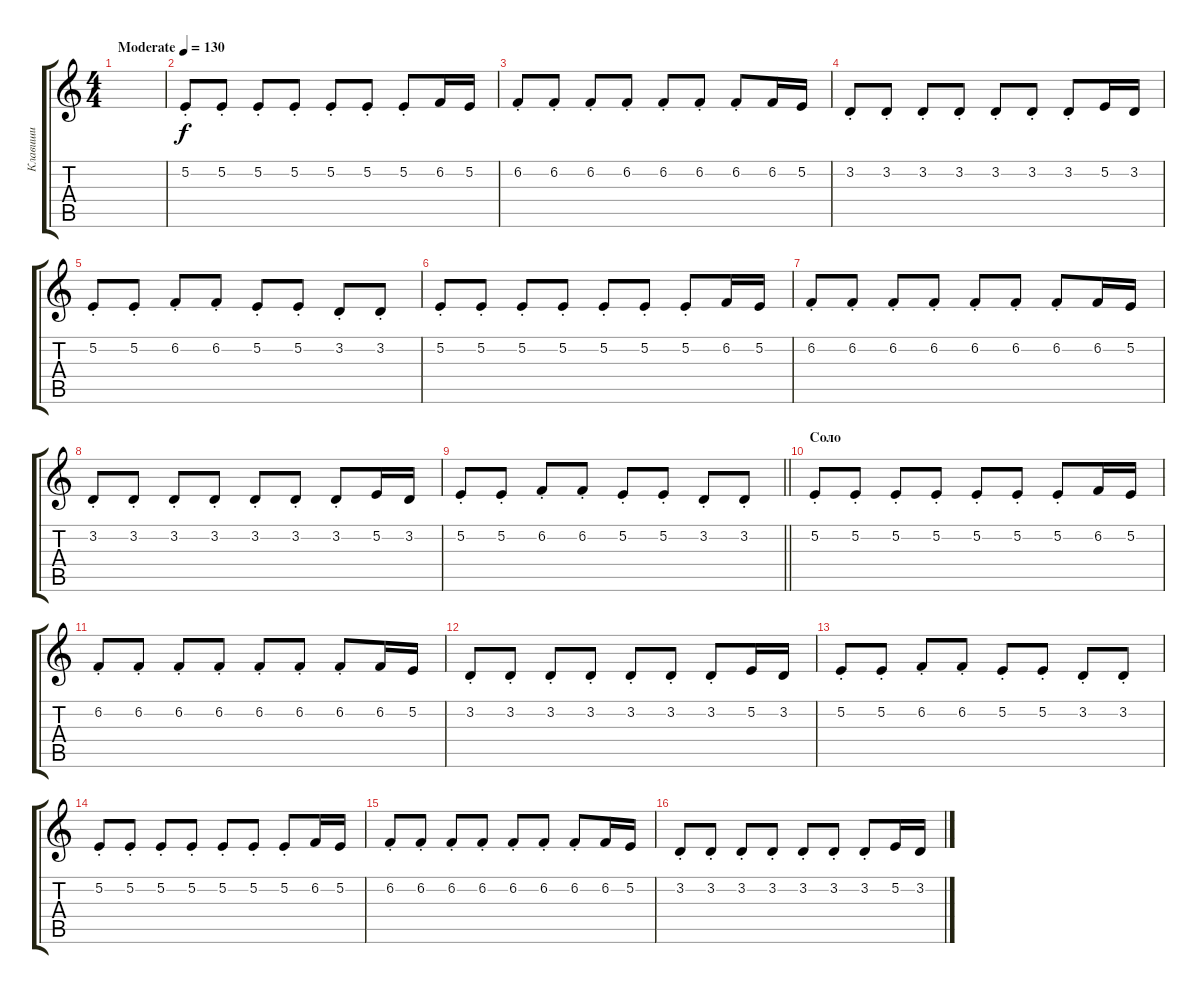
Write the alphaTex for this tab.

\track ("Клавиши" "Клавиши") {instrument lead1square}
\staff {score tabs}
\tuning (E4 B3 G3 D3 A2 E2) {hide}
\ts (4 4)
\tempo (130 "Moderate")
\clef g2
\ks c
|
5.2{st}.8 5.2{st}.8 5.2{st}.8 5.2{st}.8 5.2{st}.8 5.2{st}.8 5.2{st}.8 6.2.16 5.2.16 |
6.2{st}.8 6.2{st}.8 6.2{st}.8 6.2{st}.8 6.2{st}.8 6.2{st}.8 6.2{st}.8 6.2.16 5.2.16 |
3.2{st}.8 3.2{st}.8 3.2{st}.8 3.2{st}.8 3.2{st}.8 3.2{st}.8 3.2{st}.8 5.2.16 3.2.16 |
5.2{st}.8 5.2{st}.8 6.2{st}.8 6.2{st}.8 5.2{st}.8 5.2{st}.8 3.2{st}.8 3.2{st}.8 |
5.2{st}.8 5.2{st}.8 5.2{st}.8 5.2{st}.8 5.2{st}.8 5.2{st}.8 5.2{st}.8 6.2.16 5.2.16 |
6.2{st}.8 6.2{st}.8 6.2{st}.8 6.2{st}.8 6.2{st}.8 6.2{st}.8 6.2{st}.8 6.2.16 5.2.16 |
3.2{st}.8 3.2{st}.8 3.2{st}.8 3.2{st}.8 3.2{st}.8 3.2{st}.8 3.2{st}.8 5.2.16 3.2.16 |
\barLineRight lightlight
5.2{st}.8 5.2{st}.8 6.2{st}.8 6.2{st}.8 5.2{st}.8 5.2{st}.8 3.2{st}.8 3.2{st}.8 |
\section ("" "Соло")
5.2{st}.8 5.2{st}.8 5.2{st}.8 5.2{st}.8 5.2{st}.8 5.2{st}.8 5.2{st}.8 6.2.16 5.2.16 |
6.2{st}.8 6.2{st}.8 6.2{st}.8 6.2{st}.8 6.2{st}.8 6.2{st}.8 6.2{st}.8 6.2.16 5.2.16 |
3.2{st}.8 3.2{st}.8 3.2{st}.8 3.2{st}.8 3.2{st}.8 3.2{st}.8 3.2{st}.8 5.2.16 3.2.16 |
5.2{st}.8 5.2{st}.8 6.2{st}.8 6.2{st}.8 5.2{st}.8 5.2{st}.8 3.2{st}.8 3.2{st}.8 |
5.2{st}.8 5.2{st}.8 5.2{st}.8 5.2{st}.8 5.2{st}.8 5.2{st}.8 5.2{st}.8 6.2.16 5.2.16 |
6.2{st}.8 6.2{st}.8 6.2{st}.8 6.2{st}.8 6.2{st}.8 6.2{st}.8 6.2{st}.8 6.2.16 5.2.16 |
3.2{st}.8 3.2{st}.8 3.2{st}.8 3.2{st}.8 3.2{st}.8 3.2{st}.8 3.2{st}.8 5.2.16 3.2.16
